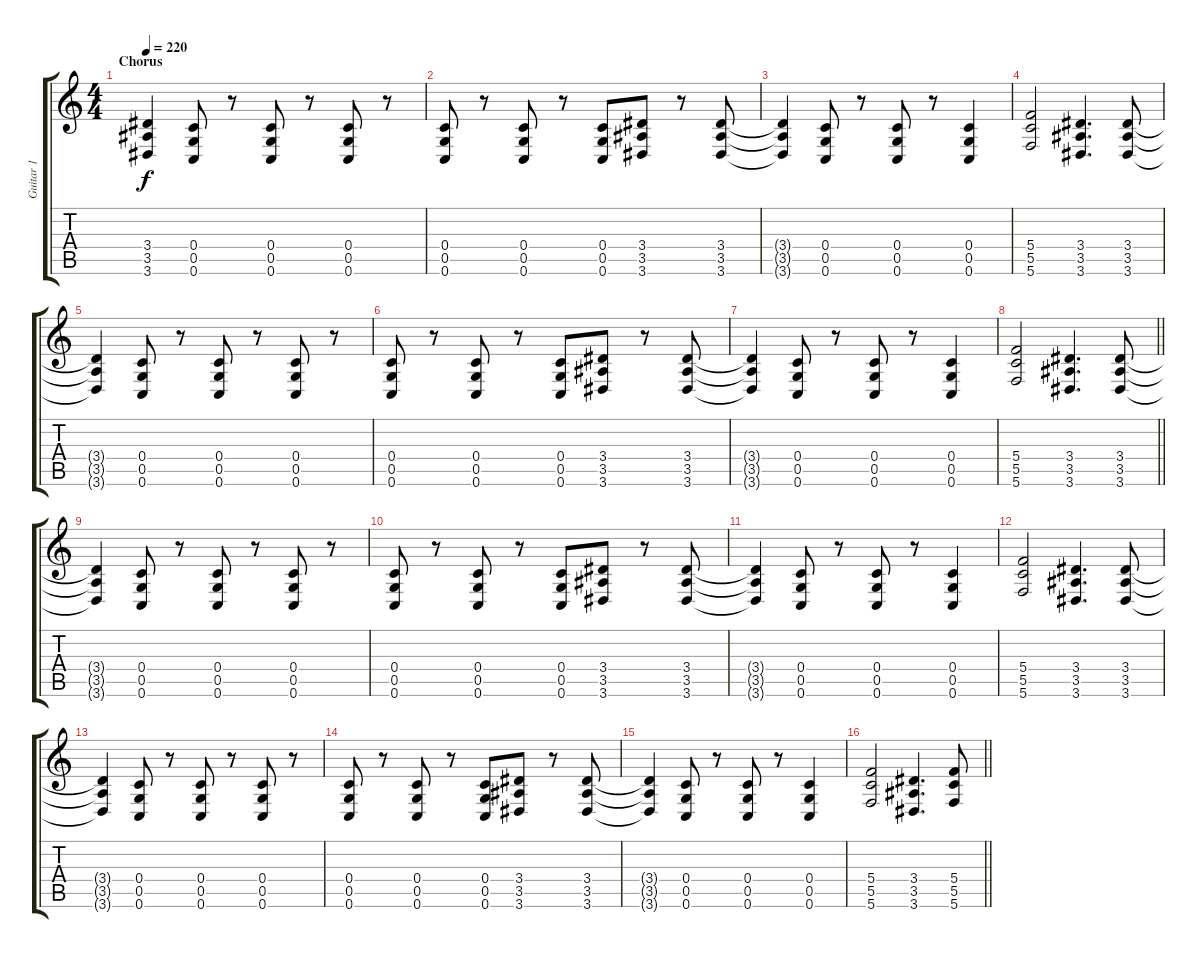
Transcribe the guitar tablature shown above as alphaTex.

\track ("Guitar 1" "Guitar 1") {instrument distortionguitar}
\staff {score tabs}
\tuning (D4 A3 F3 C3 G2 C2) {hide}
\ts (4 4)
\section ("" "Chorus")
\tempo 220
\clef g2
\ks c
(3.4{t} 3.5{t} 3.6{t}).4{dy f} (0.4 0.5 0.6).8 r.8 (0.4 0.5 0.6).8 r.8 (0.4 0.5 0.6).8 r.8 |
(0.4 0.5 0.6).8 r.8 (0.4 0.5 0.6).8 r.8 (0.4 0.5 0.6).8 (3.4 3.5 3.6).8 r.8 (3.4 3.5 3.6).8 |
(3.4{t} 3.5{t} 3.6{t}).4 (0.4 0.5 0.6).8 r.8 (0.4 0.5 0.6).8 r.8 (0.4 0.5 0.6).4 |
(5.4 5.5 5.6).2 (3.4 3.5 3.6).4{d} (3.4 3.5 3.6).8 |
(3.4{t} 3.5{t} 3.6{t}).4 (0.4 0.5 0.6).8 r.8 (0.4 0.5 0.6).8 r.8 (0.4 0.5 0.6).8 r.8 |
(0.4 0.5 0.6).8 r.8 (0.4 0.5 0.6).8 r.8 (0.4 0.5 0.6).8 (3.4 3.5 3.6).8 r.8 (3.4 3.5 3.6).8 |
(3.4{t} 3.5{t} 3.6{t}).4 (0.4 0.5 0.6).8 r.8 (0.4 0.5 0.6).8 r.8 (0.4 0.5 0.6).4 |
\barLineRight lightlight
(5.4 5.5 5.6).2 (3.4 3.5 3.6).4{d} (3.4 3.5 3.6).8 |
(3.4{t} 3.5{t} 3.6{t}).4 (0.4 0.5 0.6).8 r.8 (0.4 0.5 0.6).8 r.8 (0.4 0.5 0.6).8 r.8 |
(0.4 0.5 0.6).8 r.8 (0.4 0.5 0.6).8 r.8 (0.4 0.5 0.6).8 (3.4 3.5 3.6).8 r.8 (3.4 3.5 3.6).8 |
(3.4{t} 3.5{t} 3.6{t}).4 (0.4 0.5 0.6).8 r.8 (0.4 0.5 0.6).8 r.8 (0.4 0.5 0.6).4 |
(5.4 5.5 5.6).2 (3.4 3.5 3.6).4{d} (3.4 3.5 3.6).8 |
(3.4{t} 3.5{t} 3.6{t}).4 (0.4 0.5 0.6).8 r.8 (0.4 0.5 0.6).8 r.8 (0.4 0.5 0.6).8 r.8 |
(0.4 0.5 0.6).8 r.8 (0.4 0.5 0.6).8 r.8 (0.4 0.5 0.6).8 (3.4 3.5 3.6).8 r.8 (3.4 3.5 3.6).8 |
(3.4{t} 3.5{t} 3.6{t}).4 (0.4 0.5 0.6).8 r.8 (0.4 0.5 0.6).8 r.8 (0.4 0.5 0.6).4 |
\barLineRight lightlight
(5.4 5.5 5.6).2 (3.4 3.5 3.6).4{d} (5.4 5.5 5.6).8
